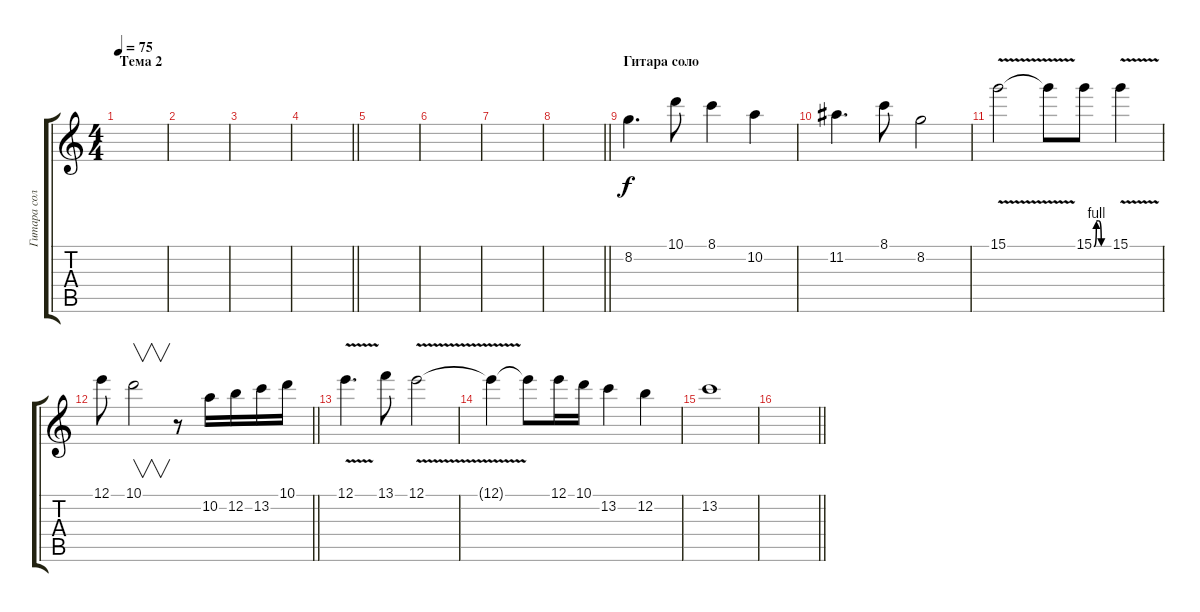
\track ("Гитара соло" "Гитара сол") {instrument overdrivenguitar}
\staff {score tabs}
\tuning (E4 B3 G3 D3 A2 E2) {hide}
\ts (4 4)
\section ("" "Тема 2")
\tempo 75
\clef g2
\ks c
|
|
|
\barLineRight lightlight
|
|
|
|
\barLineRight lightlight
|
\section ("" "Гитара соло")
8.2.4{d} 10.1.8 8.1.4 10.2.4 |
11.2.4{d} 8.1.8 8.2.2 |
15.1{v}.2 15.1{t}.8 15.1{be (custom 0 0 10 4 20 4 30 0 60 0)}.8 15.1{v}.4 |
\barLineRight lightlight
12.1.8 10.1.2{v} r.8 10.2.16 12.2.16 13.2.16 10.1.16 |
12.1{v}.4{d} 13.1.8 12.1{v}.2 |
12.1{t}.4 12.1{t}.8 12.1.16 10.1.16 13.2.4 12.2.4 |
13.2.1 |
\barLineRight lightlight
